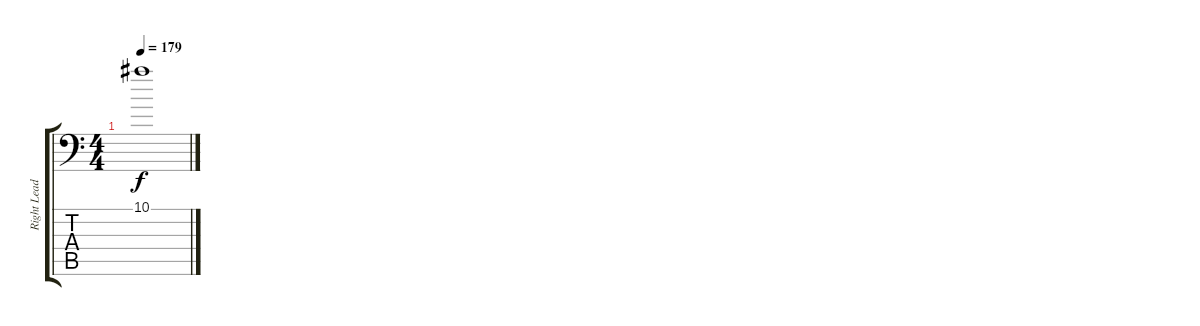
\track ("Right Lead 2" "Right Lead") {instrument distortionguitar}
\staff {score tabs}
\tuning (C4 G3 Eb3 Bb2 F2 Bb1) {hide}
\ts (4 4)
\tempo 179
\clef f4
\ks c
10.1.1{dy f}
